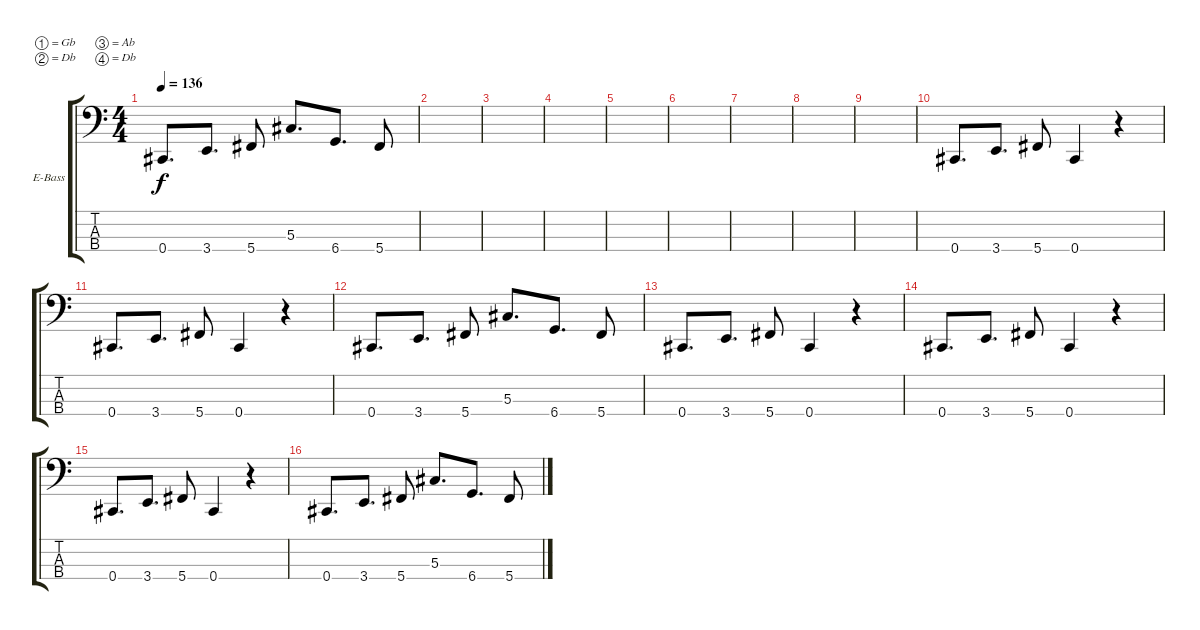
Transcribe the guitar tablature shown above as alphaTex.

\defaultSystemsLayout 4
\bracketExtendMode groupsimilarinstruments
\firstSystemTrackNameOrientation horizontal
\otherSystemsTrackNameOrientation horizontal
\track ("Bob Rock (Bass)" "E-Bass") {instrument electricbassfinger}
\staff {score tabs}
\tuning (Gb2 Db2 Ab1 Db1)
\ts (4 4)
\tempo 136
\clef f4
\ks c
0.4.8{d dy f} 3.4.8{d} 5.4.8 5.3.8{d} 6.4.8{d} 5.4.8 |
|
|
|
|
|
|
|
|
0.4.8{d} 3.4.8{d} 5.4.8 0.4.4 r.4 |
0.4.8{d} 3.4.8{d} 5.4.8 0.4.4 r.4 |
0.4.8{d} 3.4.8{d} 5.4.8 5.3.8{d} 6.4.8{d} 5.4.8 |
0.4.8{d} 3.4.8{d} 5.4.8 0.4.4 r.4 |
0.4.8{d} 3.4.8{d} 5.4.8 0.4.4 r.4 |
0.4.8{d} 3.4.8{d} 5.4.8 0.4.4 r.4 |
0.4.8{d} 3.4.8{d} 5.4.8 5.3.8{d} 6.4.8{d} 5.4.8
